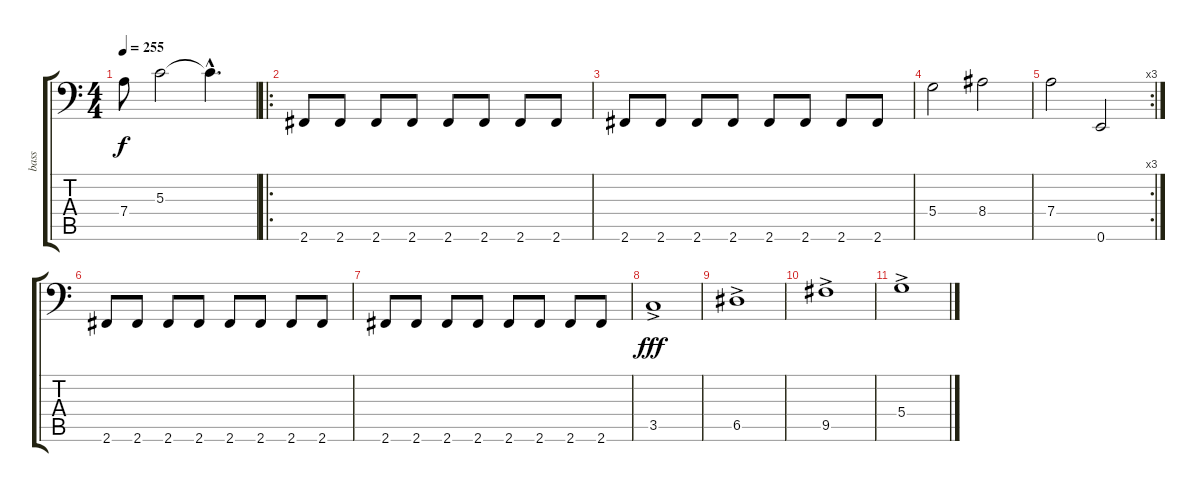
\track ("bass" "bass") {instrument electricbasspick}
\staff {score tabs}
\tuning (E3 B2 G2 D2 A1 E1) {hide}
\ts (4 4)
\tempo 255
\clef f4
\ks c
7.4{t}.8{dy f} 5.3.2 5.3{hac t}.4{d} |
\ro
2.6.8 2.6.8 2.6.8 2.6.8 2.6.8 2.6.8 2.6.8 2.6.8 |
2.6.8 2.6.8 2.6.8 2.6.8 2.6.8 2.6.8 2.6.8 2.6.8 |
5.4.2 8.4.2 |
\rc 3
7.4.2 0.6.2 |
2.6.8 2.6.8 2.6.8 2.6.8 2.6.8 2.6.8 2.6.8 2.6.8 |
2.6.8 2.6.8 2.6.8 2.6.8 2.6.8 2.6.8 2.6.8 2.6.8 |
3.5{ac}.1{dy fff} |
6.5{ac}.1 |
9.5{ac}.1 |
5.4{ac}.1
